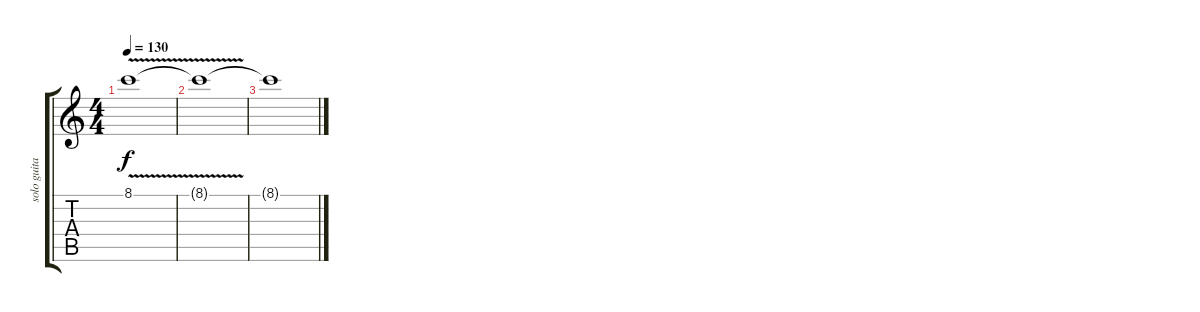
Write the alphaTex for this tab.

\track ("solo guitar" "solo guita") {instrument distortionguitar}
\staff {score tabs}
\tuning (E4 B3 G3 D3 A2 E2) {hide}
\ts (4 4)
\tempo 130
\clef g2
\ks c
8.1{v}.1{dy f} |
8.1{t}.1 |
8.1{t}.1
